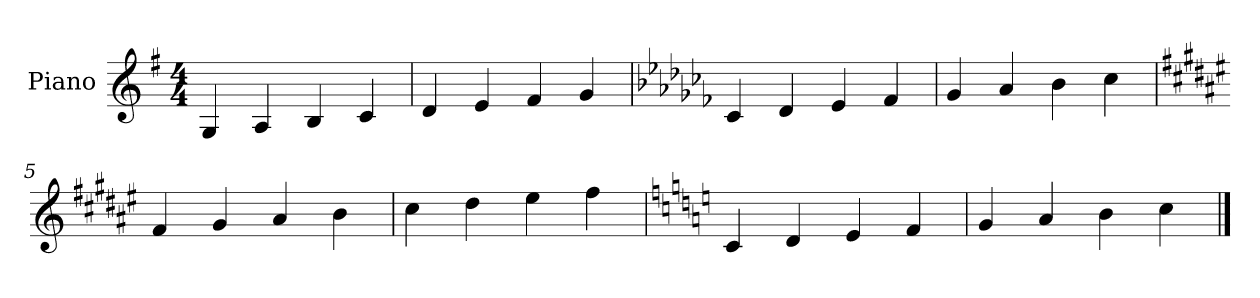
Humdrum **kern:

**kern
*part1
*staff1
*I"Piano
*I'Pno.
*clefG2
*k[f#]
*M4/4
=1
4G/
4A/
4B/
4c/
=2
4d/
4e/
4f#/
4g/
=3
*k[b-e-a-d-g-c-f-]
4c-/
4d-/
4e-/
4f-/
=4
4g-/
4a-/
4b-\
4cc-\
=5
*k[f#c#g#d#a#e#]
4f#/
4g#/
4a#/
4b\
=6
4cc#\
4dd#\
4ee#\
4ff#\
=7
*k[]
4c/
4d/
4e/
4f/
!!LO:LB:g=z
=8
4g/
4a/
4b\
4cc\
==
*-
